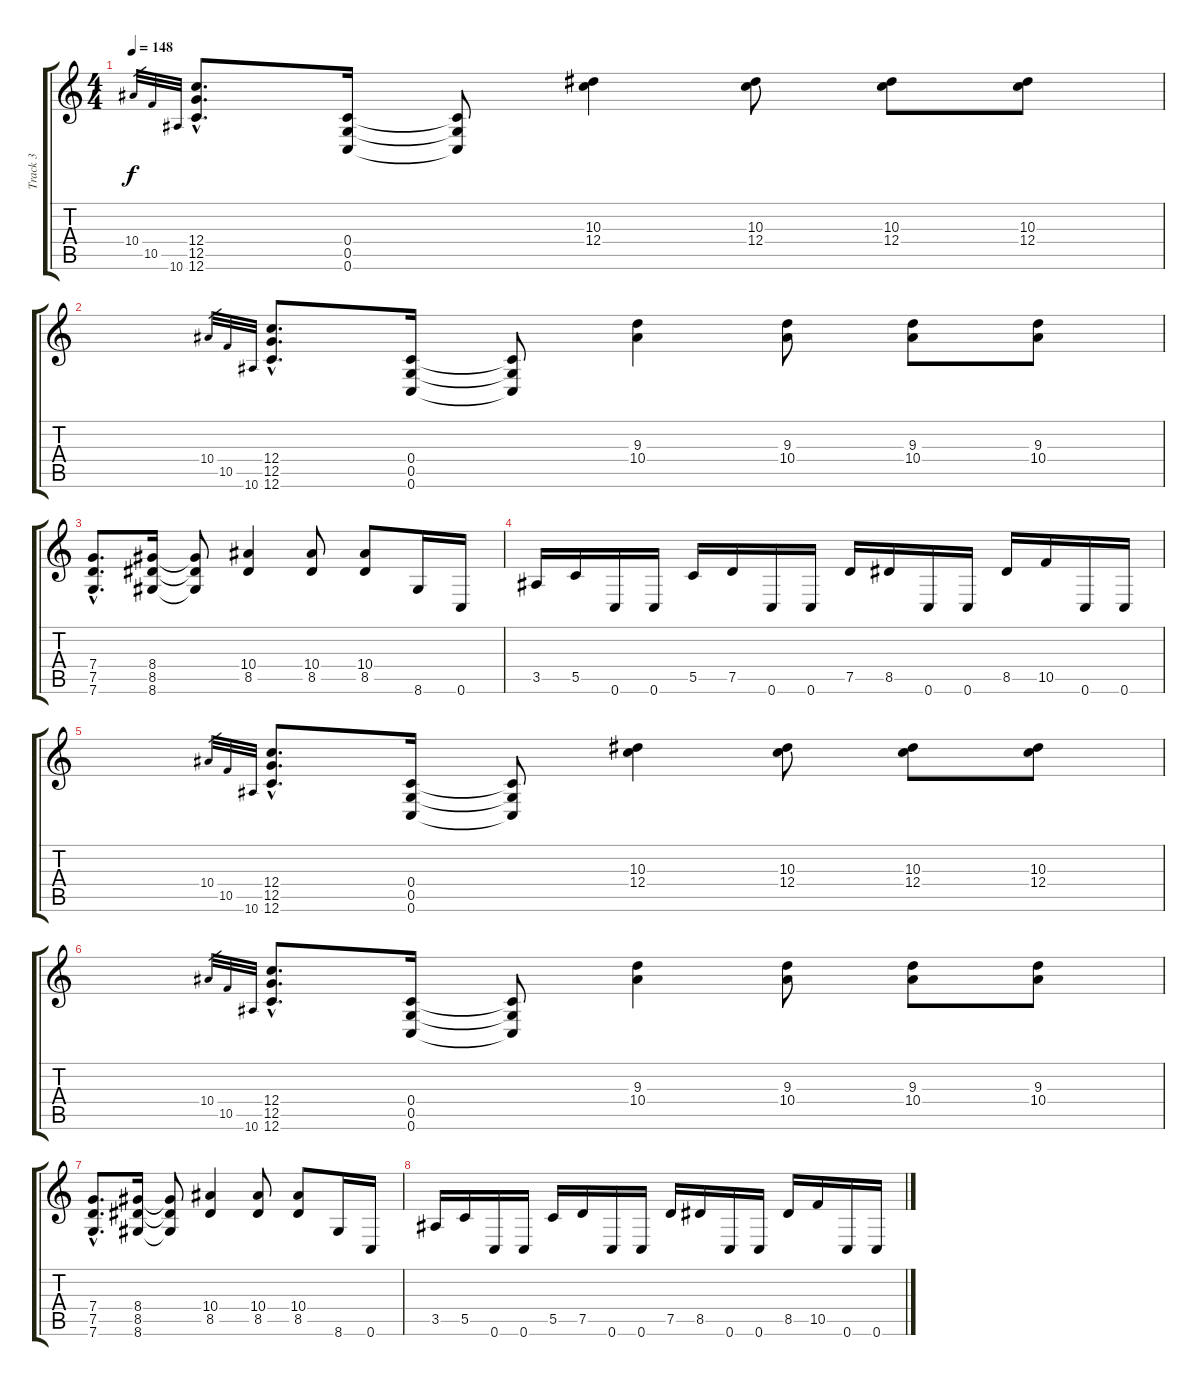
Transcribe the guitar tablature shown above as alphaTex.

\track ("Track 3" "Track 3") {instrument overdrivenguitar}
\staff {score tabs}
\tuning (D4 A3 F3 C3 G2 C2) {hide}
\ts (4 4)
\tempo 148
\clef g2
\ks c
10.4.32{gr dy f instrument overdrivenguitar} 10.5.32{gr} 10.6.32{gr} (12.4{hac} 12.5{hac} 12.6{hac}).8{d} (0.4 0.5 0.6).16 (0.4{t} 0.5{t} 0.6{t}).8 (10.3 12.4).4 (10.3 12.4).8 (10.3 12.4).8 (10.3 12.4).8 |
10.4.32{gr} 10.5.32{gr} 10.6.32{gr} (12.4{hac} 12.5{hac} 12.6{hac}).8{d} (0.4 0.5 0.6).16 (0.4{t} 0.5{t} 0.6{t}).8 (9.3 10.4).4 (9.3 10.4).8 (9.3 10.4).8 (9.3 10.4).8 |
(7.4{hac} 7.5{hac} 7.6{hac}).8{d} (8.4 8.5 8.6).16 (8.4{t} 8.5{t} 8.6{t}).8 (10.4 8.5).4 (10.4 8.5).8 (10.4 8.5).8 8.6.16 0.6.16 |
3.5.16 5.5.16 0.6.16 0.6.16 5.5.16 7.5.16 0.6.16 0.6.16 7.5.16 8.5.16 0.6.16 0.6.16 8.5.16 10.5.16 0.6.16 0.6.16 |
10.4.32{gr} 10.5.32{gr} 10.6.32{gr} (12.4{hac} 12.5{hac} 12.6{hac}).8{d} (0.4 0.5 0.6).16 (0.4{t} 0.5{t} 0.6{t}).8 (10.3 12.4).4 (10.3 12.4).8 (10.3 12.4).8 (10.3 12.4).8 |
10.4.32{gr} 10.5.32{gr} 10.6.32{gr} (12.4{hac} 12.5{hac} 12.6{hac}).8{d} (0.4 0.5 0.6).16 (0.4{t} 0.5{t} 0.6{t}).8 (9.3 10.4).4 (9.3 10.4).8 (9.3 10.4).8 (9.3 10.4).8 |
(7.4{hac} 7.5{hac} 7.6{hac}).8{d} (8.4 8.5 8.6).16 (8.4{t} 8.5{t} 8.6{t}).8 (10.4 8.5).4 (10.4 8.5).8 (10.4 8.5).8 8.6.16 0.6.16 |
3.5.16 5.5.16 0.6.16 0.6.16 5.5.16 7.5.16 0.6.16 0.6.16 7.5.16 8.5.16 0.6.16 0.6.16 8.5.16 10.5.16 0.6.16 0.6.16
